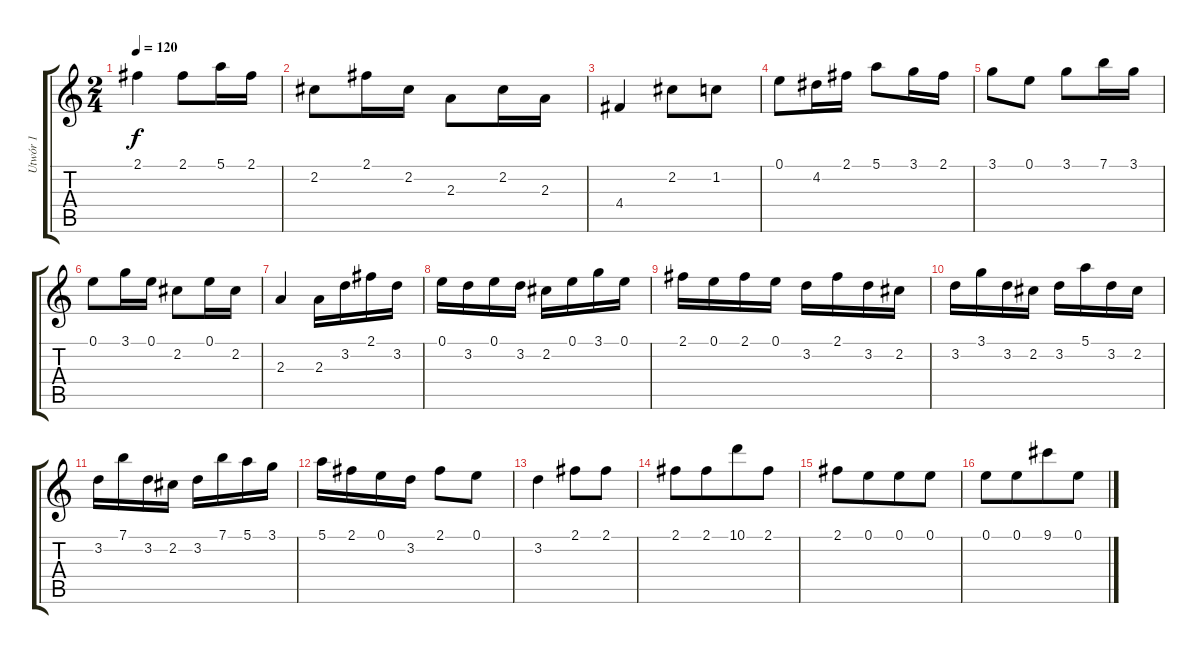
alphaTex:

\track ("Utwór 1" "Utwór 1") {instrument distortionguitar}
\staff {score tabs}
\tuning (E4 B3 G3 D3 A2 E2) {hide}
\ts (2 4)
\tempo 120
\clef g2
\ks c
2.1.4{dy f} 2.1.8 5.1.16 2.1.16 |
2.2.8 2.1.16 2.2.16 2.3.8 2.2.16 2.3.16 |
4.4.4 2.2.8 1.2.8 |
0.1.8 4.2.16 2.1.16 5.1.8 3.1.16 2.1.16 |
3.1.8 0.1.8 3.1.8 7.1.16 3.1.16 |
0.1.8 3.1.16 0.1.16 2.2.8 0.1.16 2.2.16 |
2.3.4 2.3.16 3.2.16 2.1.16 3.2.16 |
0.1.16 3.2.16 0.1.16 3.2.16 2.2.16 0.1.16 3.1.16 0.1.16 |
2.1.16 0.1.16 2.1.16 0.1.16 3.2.16 2.1.16 3.2.16 2.2.16 |
3.2.16 3.1.16 3.2.16 2.2.16 3.2.16 5.1.16 3.2.16 2.2.16 |
3.2.16 7.1.16 3.2.16 2.2.16 3.2.16 7.1.16 5.1.16 3.1.16 |
5.1.16 2.1.16 0.1.16 3.2.16 2.1.8 0.1.8 |
3.2.4 2.1.8 2.1.8 |
2.1.8 2.1.8{beam merge} 10.1.8 2.1.8 |
2.1.8 0.1.8{beam merge} 0.1.8 0.1.8 |
0.1.8 0.1.8{beam merge} 9.1.8 0.1.8
